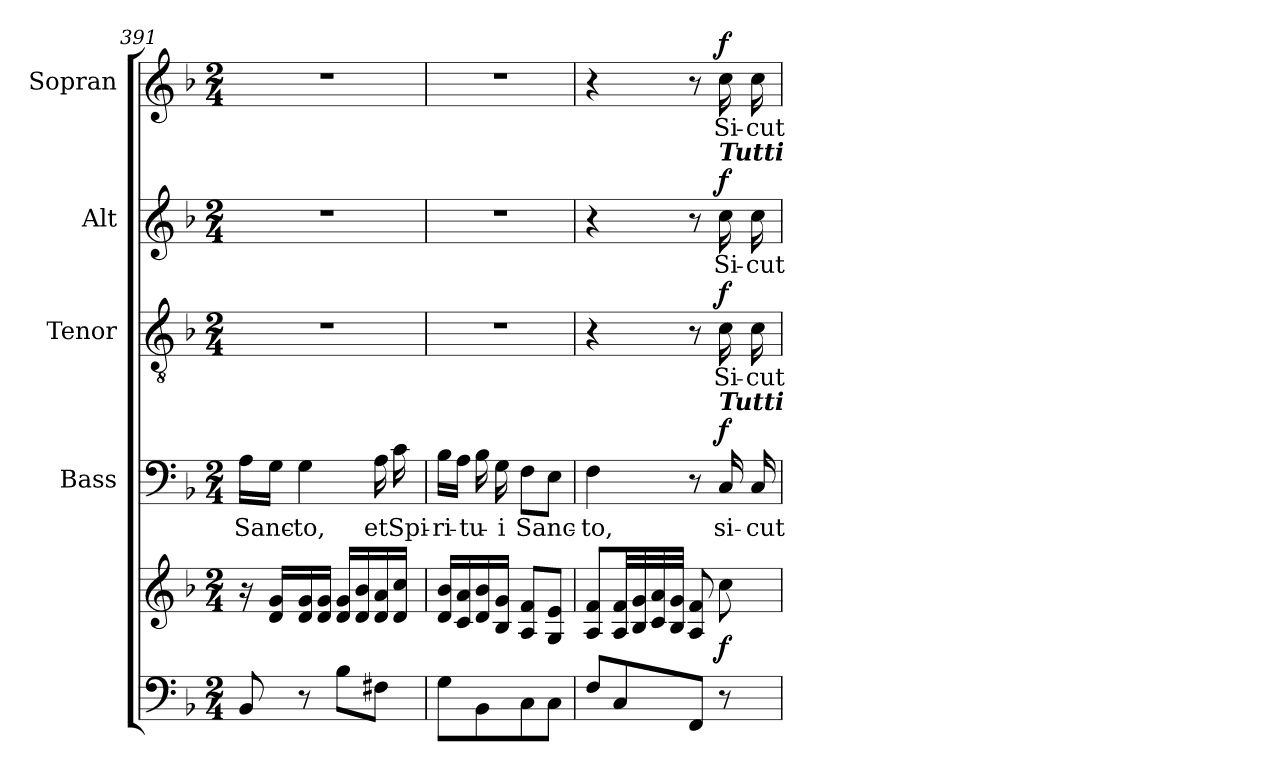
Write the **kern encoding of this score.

**kern	**kern	**dynam	**kern	**text	**dynam	**kern	**text	**dynam	**kern	**text	**dynam	**kern	**text	**dynam
*part5	*part5	*part5	*part4	*part4	*part4	*part3	*part3	*part3	*part2	*part2	*part2	*part1	*part1	*part1
*staff6	*staff5	*staff5/6	*staff4	*staff4	*staff4	*staff3	*staff3	*staff3	*staff2	*staff2	*staff2	*staff1	*staff1	*staff1
*	*	*	*I"Bass	*	*	*I"Tenor	*	*	*I"Alt	*	*	*I"Sopran	*	*
*	*	*	*I'B.	*	*	*I'T.	*	*	*I'A.	*	*	*I'S.	*	*
*clefF4	*clefG2	*	*clefF4	*	*	*clefGv2	*	*	*clefG2	*	*	*clefG2	*	*
*k[b-]	*k[b-]	*	*k[b-]	*	*	*k[b-]	*	*	*k[b-]	*	*	*k[b-]	*	*
*F:	*F:	*	*F:	*	*	*F:	*	*	*F:	*	*	*F:	*	*
*M2/4	*M2/4	*	*M2/4	*	*	*M2/4	*	*	*M2/4	*	*	*M2/4	*	*
=391	=391	=391	=391	=391	=391	=391	=391	=391	=391	=391	=391	=391	=391	=391
!	!	!	!	!LO:LY:b	!	!	!	!	!	!	!	!	!	!
8BB-/	16r	.	16A\LL	Sanc-	.	2r	.	.	2r	.	.	2r	.	.
.	16d/ 16g/LL	.	16G\JJ	.	.	.	.	.	.	.	.	.	.	.
!	!	!	!	!LO:LY:b	!	!	!	!	!	!	!	!	!	!
8r	16d/ 16g/	.	4G\	-to,	.	.	.	.	.	.	.	.	.	.
.	16d/ 16g/JJ	.	.	.	.	.	.	.	.	.	.	.	.	.
8B-\L	16d/ 16g/LL	.	.	.	.	.	.	.	.	.	.	.	.	.
.	16d/ 16b-/	.	.	.	.	.	.	.	.	.	.	.	.	.
!	!	!	!	!LO:LY:b	!	!	!	!	!	!	!	!	!	!
8F#X\J	16d/ 16a/	.	16A\	et	.	.	.	.	.	.	.	.	.	.
!	!	!	!	!LO:LY:b	!	!	!	!	!	!	!	!	!	!
.	16d/ 16cc/JJ	.	16c\	Spi-	.	.	.	.	.	.	.	.	.	.
=392	=392	=392	=392	=392	=392	=392	=392	=392	=392	=392	=392	=392	=392	=392
!	!	!	!	!LO:LY:b	!	!	!	!	!	!	!	!	!	!
8G\L	16d/ 16b-/LL	.	16B-\LL	-ri-	.	2r	.	.	2r	.	.	2r	.	.
.	16c/ 16a/	.	16A\JJ	.	.	.	.	.	.	.	.	.	.	.
!	!	!	!	!LO:LY:b	!	!	!	!	!	!	!	!	!	!
8BB-\	16d/ 16b-/	.	16B-\	-tu-	.	.	.	.	.	.	.	.	.	.
!	!	!	!	!LO:LY:b	!	!	!	!	!	!	!	!	!	!
.	16B-/ 16g/JJ	.	16G\	-i	.	.	.	.	.	.	.	.	.	.
!	!	!	!	!LO:LY:b	!	!	!	!	!	!	!	!	!	!
8C\	8A/ 8f/L	.	8F\L	Sanc-	.	.	.	.	.	.	.	.	.	.
8C\J	8G/ 8e/J	.	8E\J	.	.	.	.	.	.	.	.	.	.	.
=393	=393	=393	=393	=393	=393	=393	=393	=393	=393	=393	=393	=393	=393	=393
!	!	!	!	!LO:LY:b	!	!	!	!	!	!	!	!	!	!
8F/L	8A/ 8f/L	.	4F\	-to,	.	4r	.	.	4r	.	.	4r	.	.
8C/	32A/ 32f/LL	.	.	.	.	.	.	.	.	.	.	.	.	.
.	32B-/ 32g/	.	.	.	.	.	.	.	.	.	.	.	.	.
.	32c/ 32a/	.	.	.	.	.	.	.	.	.	.	.	.	.
.	32B-/ 32g/JJJ	.	.	.	.	.	.	.	.	.	.	.	.	.
8FF/J	8A/ 8f/	.	8r	.	.	8r	.	.	8r	.	.	8r	.	.
!	!	!	!	!	!	!	!	!	!LO:TX:a:Bi:t=Tutti	!	!	!	!	!
!	!	!	!LO:TX:a:Bi:t=Tutti	!	!	!	!	!	!	!	!	!	!	!
!	!	!LO:DY:b	!	!LO:LY:b	!LO:DY:a	!	!LO:LY:b	!LO:DY:a	!	!LO:LY:b	!LO:DY:a	!	!LO:LY:b	!LO:DY:a
8r	8cc\	f	16C/	si-	f	16c\	Si-	f	16cc\	Si-	f	16cc\	Si-	f
!	!	!	!	!LO:LY:b	!	!	!LO:LY:b	!	!	!LO:LY:b	!	!	!LO:LY:b	!
.	.	.	16C/	-cut	.	16c\	-cut	.	16cc\	-cut	.	16cc\	-cut	.
=	=	=	=	=	=	=	=	=	=	=	=	=	=	=
*-	*-	*-	*-	*-	*-	*-	*-	*-	*-	*-	*-	*-	*-	*-
